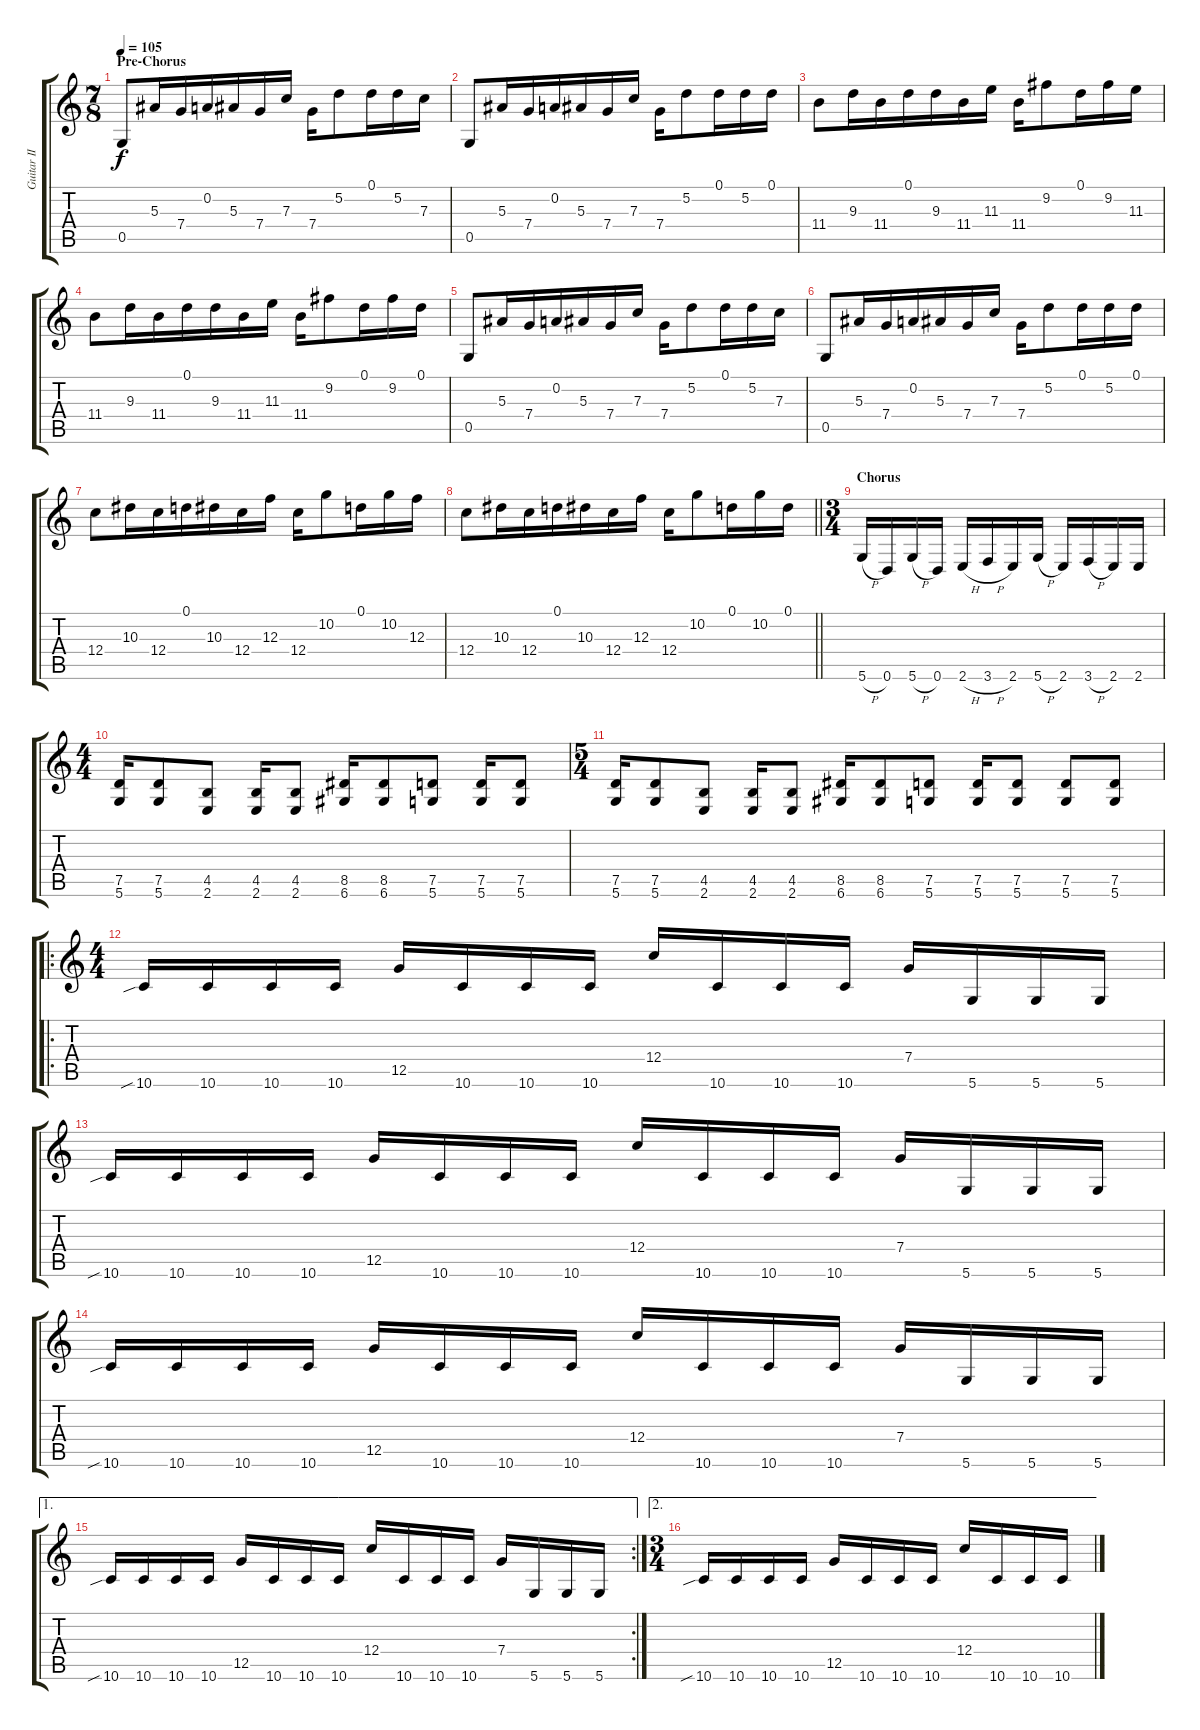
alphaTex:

\track ("Guitar II" "Guitar II") {instrument distortionguitar}
\staff {score tabs}
\tuning (D4 A3 F3 C3 G2 D2) {hide}
\ts (7 8)
\section ("" "Pre-Chorus")
\tempo 105
\clef g2
\ks c
0.5.8{dy f} 5.3.16 7.4.16 0.2.16 5.3.16 7.4.16 7.3.16 7.4.16 5.2.8 0.1.16 5.2.16 7.3.16 |
0.5.8 5.3.16 7.4.16 0.2.16 5.3.16 7.4.16 7.3.16 7.4.16 5.2.8 0.1.16 5.2.16 0.1.16 |
11.4.8 9.3.16 11.4.16 0.1.16 9.3.16 11.4.16 11.3.16 11.4.16 9.2.8 0.1.16 9.2.16 11.3.16 |
11.4.8 9.3.16 11.4.16 0.1.16 9.3.16 11.4.16 11.3.16 11.4.16 9.2.8 0.1.16 9.2.16 0.1.16 |
0.5.8 5.3.16 7.4.16 0.2.16 5.3.16 7.4.16 7.3.16 7.4.16 5.2.8 0.1.16 5.2.16 7.3.16 |
0.5.8 5.3.16 7.4.16 0.2.16 5.3.16 7.4.16 7.3.16 7.4.16 5.2.8 0.1.16 5.2.16 0.1.16 |
12.4.8 10.3.16 12.4.16 0.1.16 10.3.16 12.4.16 12.3.16 12.4.16 10.2.8 0.1.16 10.2.16 12.3.16 |
\barLineRight lightlight
12.4.8 10.3.16 12.4.16 0.1.16 10.3.16 12.4.16 12.3.16 12.4.16 10.2.8 0.1.16 10.2.16 0.1.16 |
\ts (3 4)
\section ("" "Chorus")
5.6{h}.16 0.6.16 5.6{h}.16 0.6.16 2.6{h}.16 3.6{h}.16 2.6.16 5.6{h}.16 2.6.16 3.6{h}.16 2.6.16 2.6.16 |
\ts (4 4)
(7.5 5.6).16 (7.5 5.6).8 (4.5 2.6).8 (4.5 2.6).16 (4.5 2.6).8 (8.5 6.6).16 (8.5 6.6).8 (7.5 5.6).8 (7.5 5.6).16 (7.5 5.6).8 |
\ts (5 4)
(7.5 5.6).16 (7.5 5.6).8 (4.5 2.6).8 (4.5 2.6).16 (4.5 2.6).8 (8.5 6.6).16 (8.5 6.6).8 (7.5 5.6).8 (7.5 5.6).16 (7.5 5.6).8 (7.5 5.6).8 (7.5 5.6).8 |
\ro
\ts (4 4)
10.6{sib}.16 10.6.16 10.6.16 10.6.16 12.5.16 10.6.16 10.6.16 10.6.16 12.4.16 10.6.16 10.6.16 10.6.16 7.4.16 5.6.16 5.6.16 5.6.16 |
10.6{sib}.16 10.6.16 10.6.16 10.6.16 12.5.16 10.6.16 10.6.16 10.6.16 12.4.16 10.6.16 10.6.16 10.6.16 7.4.16 5.6.16 5.6.16 5.6.16 |
10.6{sib}.16 10.6.16 10.6.16 10.6.16 12.5.16 10.6.16 10.6.16 10.6.16 12.4.16 10.6.16 10.6.16 10.6.16 7.4.16 5.6.16 5.6.16 5.6.16 |
\ae 1
\rc 2
10.6{sib}.16 10.6.16 10.6.16 10.6.16 12.5.16 10.6.16 10.6.16 10.6.16 12.4.16 10.6.16 10.6.16 10.6.16 7.4.16 5.6.16 5.6.16 5.6.16 |
\ae 2
\ts (3 4)
10.6{sib}.16 10.6.16 10.6.16 10.6.16 12.5.16 10.6.16 10.6.16 10.6.16 12.4.16 10.6.16 10.6.16 10.6.16
